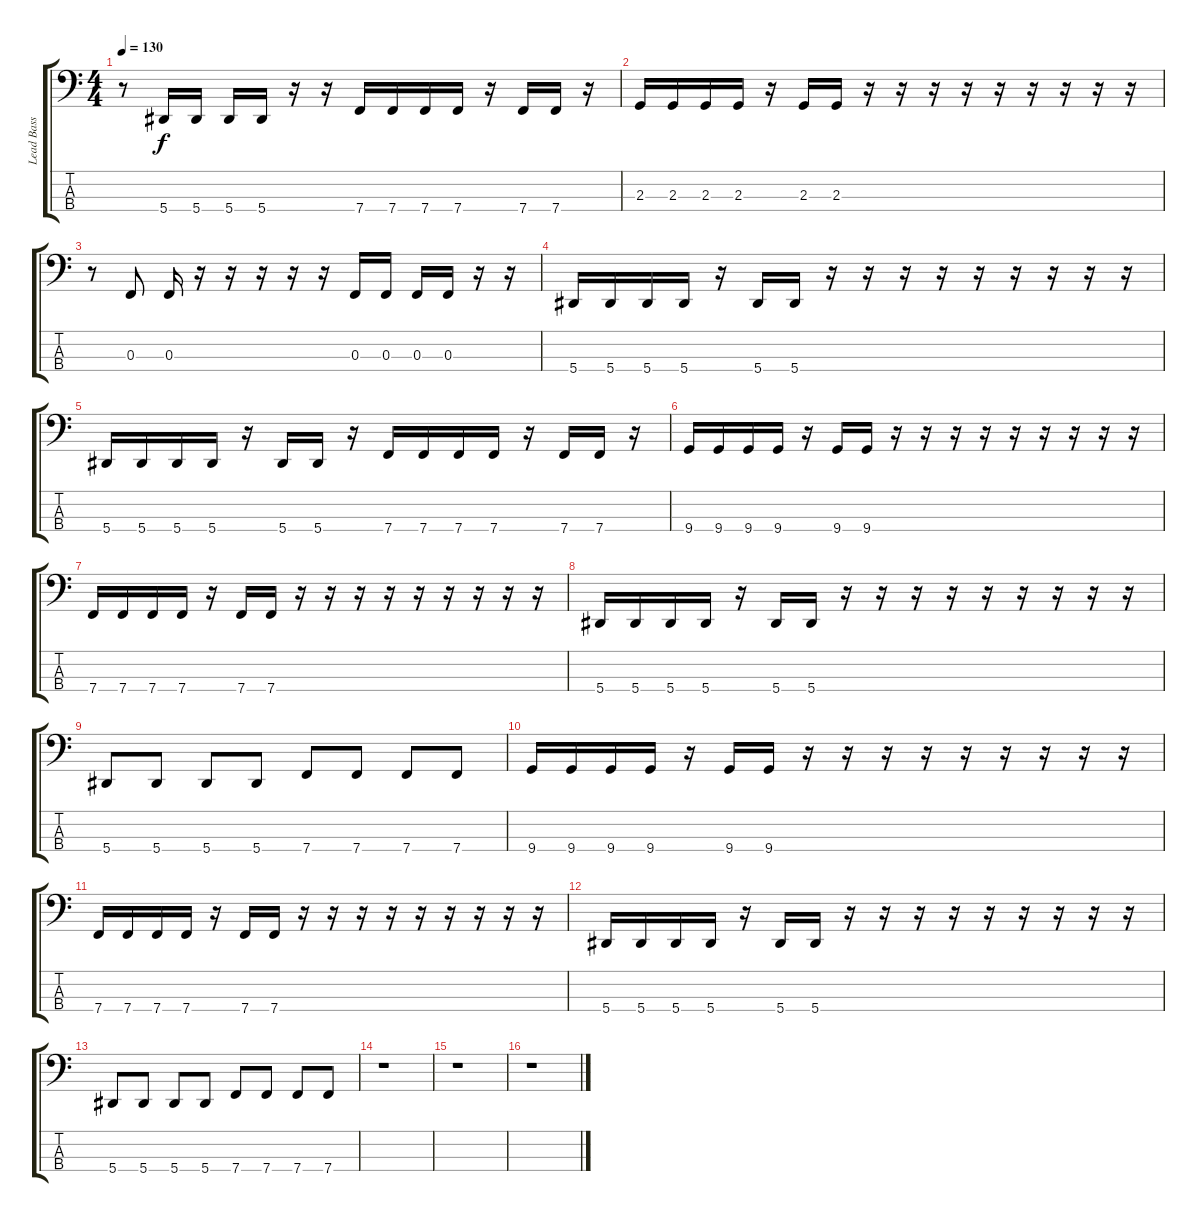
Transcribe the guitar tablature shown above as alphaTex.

\track ("Lead Bass" "Lead Bass") {instrument electricbassfinger}
\staff {score tabs}
\tuning (Eb2 Bb1 F1 Bb0) {hide}
\ts (4 4)
\tempo 130
\clef f4
\ks c
r.8{dy f} 5.4.16 5.4.16 5.4.16 5.4.16 r.16 r.16 7.4.16 7.4.16 7.4.16 7.4.16 r.16 7.4.16 7.4.16 r.16 |
2.3.16 2.3.16 2.3.16 2.3.16 r.16 2.3.16 2.3.16 r.16 r.16 r.16 r.16 r.16 r.16 r.16 r.16 r.16 |
r.8 0.3.8 0.3.16 r.16 r.16 r.16 r.16 r.16 0.3.16 0.3.16 0.3.16 0.3.16 r.16 r.16 |
5.4.16 5.4.16 5.4.16 5.4.16 r.16 5.4.16 5.4.16 r.16 r.16 r.16 r.16 r.16 r.16 r.16 r.16 r.16 |
5.4.16 5.4.16 5.4.16 5.4.16 r.16 5.4.16 5.4.16 r.16 7.4.16 7.4.16 7.4.16 7.4.16 r.16 7.4.16 7.4.16 r.16 |
9.4.16 9.4.16 9.4.16 9.4.16 r.16 9.4.16 9.4.16 r.16 r.16 r.16 r.16 r.16 r.16 r.16 r.16 r.16 |
7.4.16 7.4.16 7.4.16 7.4.16 r.16 7.4.16 7.4.16 r.16 r.16 r.16 r.16 r.16 r.16 r.16 r.16 r.16 |
5.4.16 5.4.16 5.4.16 5.4.16 r.16 5.4.16 5.4.16 r.16 r.16 r.16 r.16 r.16 r.16 r.16 r.16 r.16 |
5.4.8 5.4.8 5.4.8 5.4.8 7.4.8 7.4.8 7.4.8 7.4.8 |
9.4.16 9.4.16 9.4.16 9.4.16 r.16 9.4.16 9.4.16 r.16 r.16 r.16 r.16 r.16 r.16 r.16 r.16 r.16 |
7.4.16 7.4.16 7.4.16 7.4.16 r.16 7.4.16 7.4.16 r.16 r.16 r.16 r.16 r.16 r.16 r.16 r.16 r.16 |
5.4.16 5.4.16 5.4.16 5.4.16 r.16 5.4.16 5.4.16 r.16 r.16 r.16 r.16 r.16 r.16 r.16 r.16 r.16 |
5.4.8 5.4.8 5.4.8 5.4.8 7.4.8 7.4.8 7.4.8 7.4.8 |
r.1 |
r.1 |
r.1
